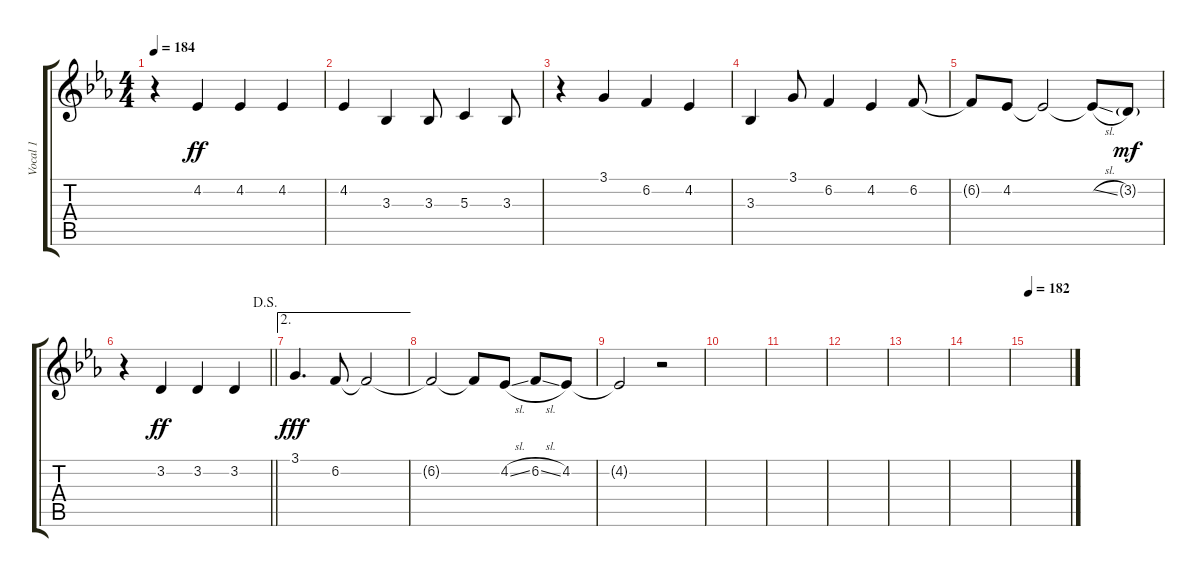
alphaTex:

\track ("Vocal 1" "Vocal 1") {instrument baritonesax}
\staff {score tabs}
\tuning (E4 B3 G3 D3 A2 E2) {hide}
\ts (4 4)
\tempo 184
\clef g2
\ks eb
r.4{dy ff} 4.2.4 4.2.4 4.2.4 |
4.2.4 3.3.4 3.3.8 5.3.4 3.3.8 |
r.4 3.1.4 6.2.4 4.2.4 |
3.3.4 3.1.8 6.2.4 4.2.4 6.2.8 |
6.2{t}.8 4.2.8 4.2{t}.2 4.2{sl t}.8 3.2{g}.8{dy mf} |
\jump dalsegno
\barLineRight lightlight
r.4 3.2.4{dy ff} 3.2.4 3.2.4 |
\ae 2
3.1.4{d dy fff} 6.2.8 6.2{t}.2 |
6.2{t}.2 6.2{t}.8 4.2{sl}.8 6.2{sl}.8 4.2.8 |
4.2{t}.2 r.2 |
|
|
|
|
|
\tempo 182
